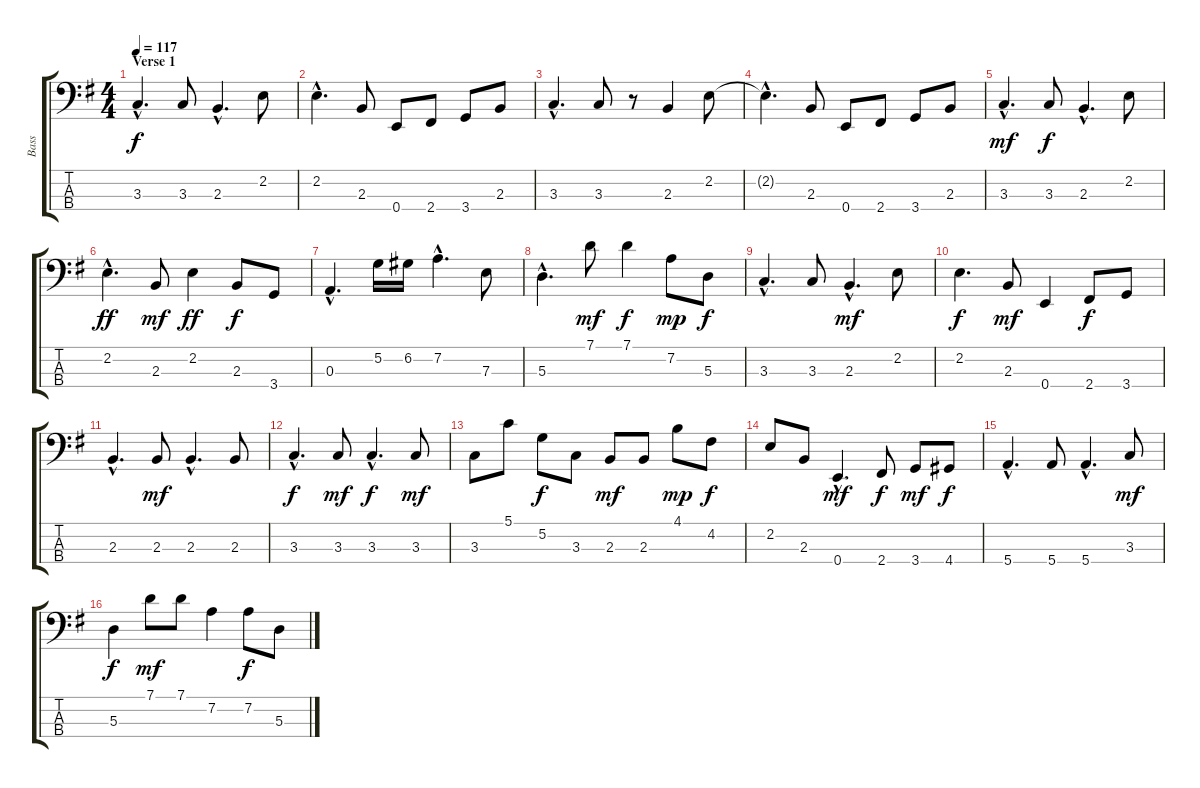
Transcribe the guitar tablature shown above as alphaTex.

\track ("Bass" "Bass") {instrument electricbasspick}
\staff {score tabs}
\tuning (G2 D2 A1 E1) {hide}
\ts (4 4)
\section ("" "Verse 1")
\tempo 117
\clef f4
\ks g
3.3{hac}.4{d dy f} 3.3.8 2.3{hac}.4{d} 2.2.8 |
2.2{hac}.4{d} 2.3.8 0.4.8 2.4.8 3.4.8 2.3.8 |
3.3{hac}.4{d} 3.3.8 r.8 2.3.4 2.2.8 |
2.2{hac t}.4{d} 2.3.8 0.4.8 2.4.8 3.4.8 2.3.8 |
3.3{hac}.4{d dy mf} 3.3.8{dy f} 2.3{hac}.4{d} 2.2.8 |
2.2{hac}.4{d dy ff} 2.3.8{dy mf} 2.2.4{dy ff} 2.3.8{dy f} 3.4.8 |
0.3{hac}.4{d} 5.2.16 6.2.16 7.2{hac}.4{d} 7.3.8 |
5.3{hac}.4{d} 7.1.8{dy mf} 7.1.4{dy f} 7.2.8{dy mp} 5.3.8{dy f} |
3.3{hac}.4{d} 3.3.8 2.3{hac}.4{d dy mf} 2.2.8 |
2.2.4{d dy f} 2.3.8{dy mf} 0.4.4 2.4.8{dy f} 3.4.8 |
2.3{hac}.4{d} 2.3.8{dy mf} 2.3{hac}.4{d} 2.3.8 |
3.3{hac}.4{d dy f} 3.3.8{dy mf} 3.3{hac}.4{d dy f} 3.3.8{dy mf} |
3.3.8 5.1.8 5.2.8{dy f} 3.3.8 2.3.8{dy mf} 2.3.8 4.1.8{dy mp} 4.2.8{dy f} |
2.2.8 2.3.8 0.4{hac}.4{d dy mf} 2.4.8{dy f} 3.4.8{dy mf} 4.4.8{dy f} |
5.4{hac}.4{d} 5.4.8 5.4{hac}.4{d} 3.3.8{dy mf} |
5.3.4{dy f} 7.1.8{dy mf} 7.1.8 7.2.4 7.2.8{dy f} 5.3.8
